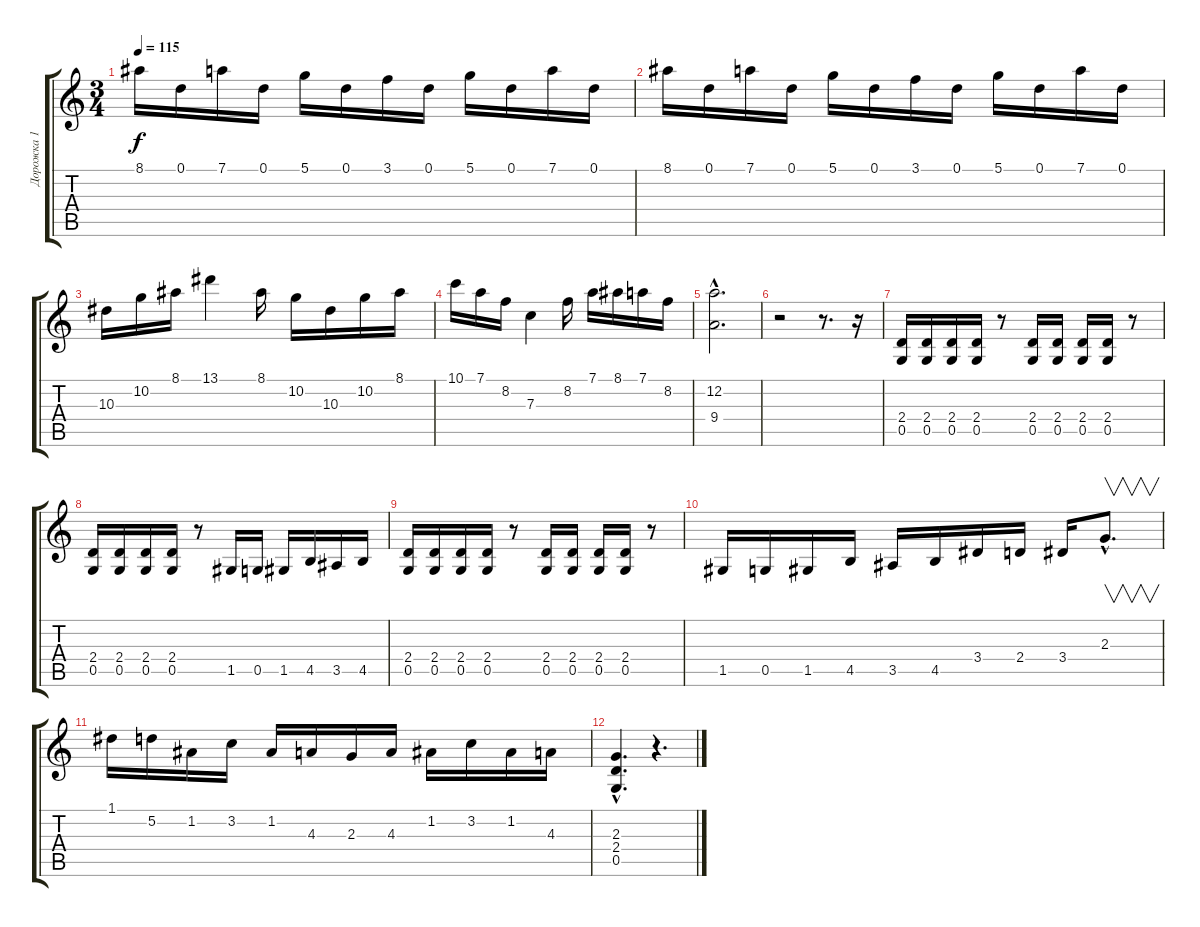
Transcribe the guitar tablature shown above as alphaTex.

\track ("Дорожка 1" "Дорожка 1") {instrument distortionguitar}
\staff {score tabs}
\tuning (D4 A3 F3 C3 G2 D2) {hide}
\ts (3 4)
\tempo 115
\clef g2
\ks c
8.1.16{dy f} 0.1.16 7.1.16 0.1.16 5.1.16 0.1.16 3.1.16 0.1.16 5.1.16 0.1.16 7.1.16 0.1.16 |
8.1.16 0.1.16 7.1.16 0.1.16 5.1.16 0.1.16 3.1.16 0.1.16 5.1.16 0.1.16 7.1.16 0.1.16 |
10.3.16 10.2.16 8.1.16 13.1.4 8.1.16 10.2.16 10.3.16 10.2.16 8.1.16 |
10.1.16 7.1.16 8.2.16 7.3.4 8.2.16 7.1.16 8.1.16 7.1.16 8.2.16 |
(12.2{hac} 9.4{hac}).2{d} |
r.2 r.8{d} r.16 |
(2.4 0.5).16 (2.4 0.5).16 (2.4 0.5).16 (2.4 0.5).16 r.8 (2.4 0.5).16 (2.4 0.5).16 (2.4 0.5).16 (2.4 0.5).16 r.8 |
(2.4 0.5).16 (2.4 0.5).16 (2.4 0.5).16 (2.4 0.5).16 r.8 1.5.16 0.5.16 1.5.16 4.5.16 3.5.16 4.5.16 |
(2.4 0.5).16 (2.4 0.5).16 (2.4 0.5).16 (2.4 0.5).16 r.8 (2.4 0.5).16 (2.4 0.5).16 (2.4 0.5).16 (2.4 0.5).16 r.8 |
1.5.16 0.5.16 1.5.16 4.5.16 3.5.16 4.5.16 3.4.16 2.4.16 3.4.16 2.3{hac}.8{v d} |
1.1.16 5.2.16 1.2.16 3.2.16 1.2.16 4.3.16 2.3.16 4.3.16 1.2.16 3.2.16 1.2.16 4.3.16 |
(2.3{hac} 2.4{hac} 0.5{hac}).4{d} r.4{d}
